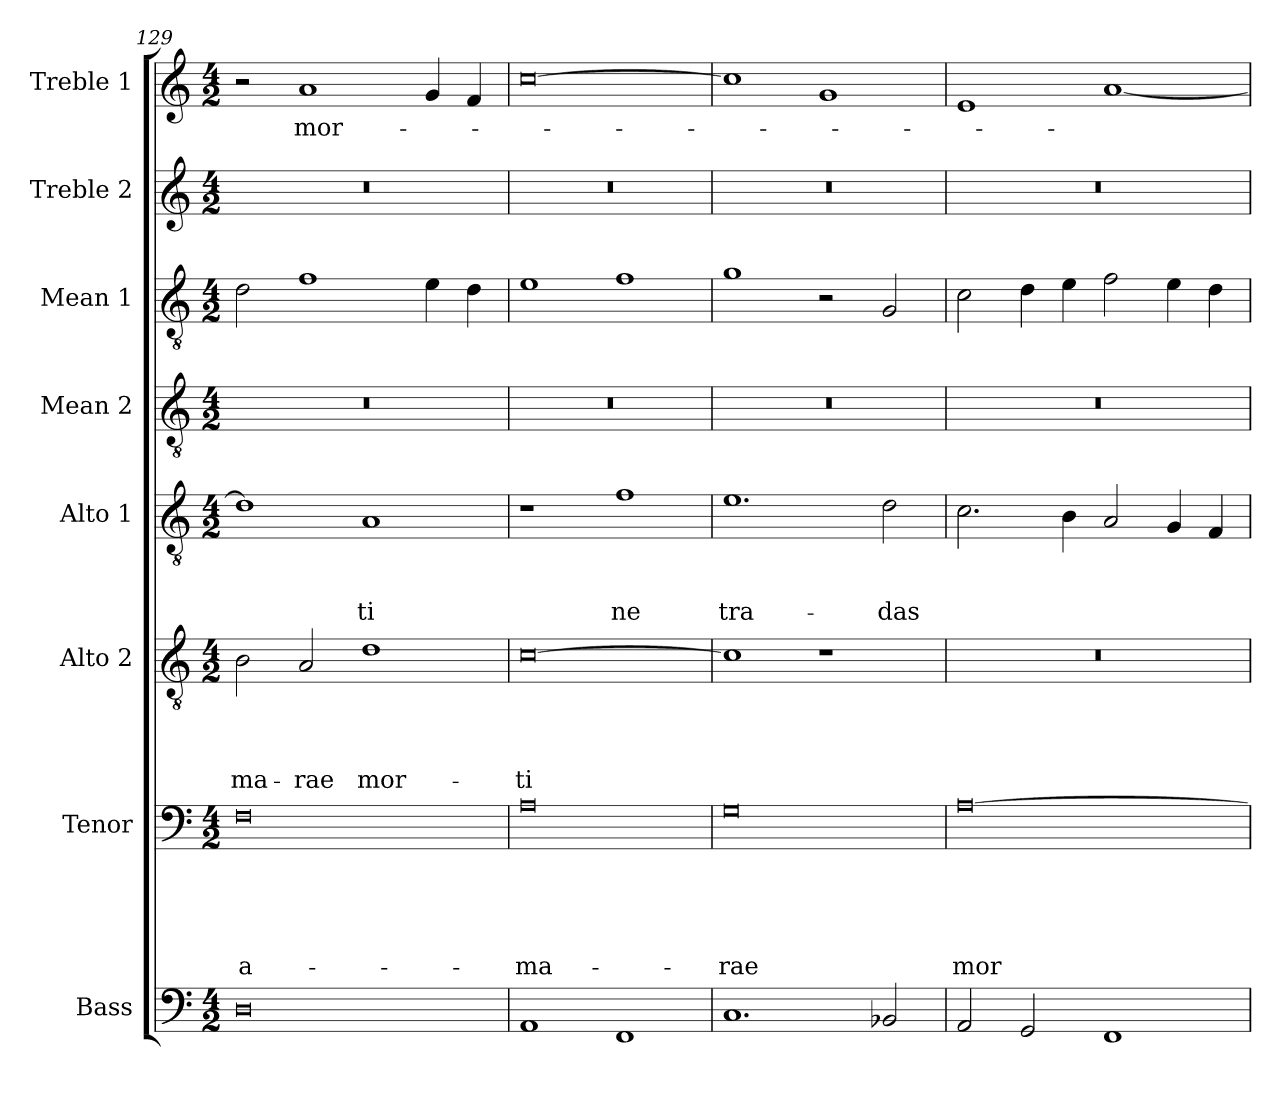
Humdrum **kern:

**kern	**kern	**text	**text	**text	**text	**text	**kern	**text	**text	**text	**text	**kern	**text	**text	**text	**kern	**kern	**kern	**kern	**text
*part8	*part7	*part7	*part7	*part7	*part7	*part7	*part6	*part6	*part6	*part6	*part6	*part5	*part5	*part5	*part5	*part4	*part3	*part2	*part1	*part1
*staff8	*staff7	*staff7	*staff7	*staff7	*staff7	*staff7	*staff6	*staff6	*staff6	*staff6	*staff6	*staff5	*staff5	*staff5	*staff5	*staff4	*staff3	*staff2	*staff1	*staff1
*I"Bass	*I"Tenor	*	*	*	*	*	*I"Alto 2	*	*	*	*	*I"Alto 1	*	*	*	*I"Mean 2	*I"Mean 1	*I"Treble 2	*I"Treble 1	*
*clefF4	*clefF4	*	*	*	*	*	*clefGv2	*	*	*	*	*clefGv2	*	*	*	*clefGv2	*clefGv2	*clefG2	*clefG2	*
*k[]	*k[]	*	*	*	*	*	*k[]	*	*	*	*	*k[]	*	*	*	*k[]	*k[]	*k[]	*k[]	*
*C:	*C:	*	*	*	*	*	*C:	*	*	*	*	*C:	*	*	*	*C:	*C:	*C:	*C:	*
*M4/2	*M4/2	*	*	*	*	*	*M4/2	*	*	*	*	*M4/2	*	*	*	*M4/2	*M4/2	*M4/2	*M4/2	*
=129	=129	=129	=129	=129	=129	=129	=129	=129	=129	=129	=129	=129	=129	=129	=129	=129	=129	=129	=129	=129
0D	0F	.	.	.	.	a-	2B\	.	.	.	-ma-	1d]	.	.	.	0r	2d\	0r	2r	.
.	.	.	.	.	.	.	2A/	.	.	.	-rae	.	.	.	.	.	1f	.	1a	mor-
.	.	.	.	.	.	.	1d	.	.	.	mor-	1A	.	.	-ti	.	.	.	.	.
.	.	.	.	.	.	.	.	.	.	.	.	.	.	.	.	.	4e\	.	4g/	.
.	.	.	.	.	.	.	.	.	.	.	.	.	.	.	.	.	4d\	.	4f/	.
!!LO:LB:g=z
=130	=130	=130	=130	=130	=130	=130	=130	=130	=130	=130	=130	=130	=130	=130	=130	=130	=130	=130	=130	=130
1AA	0A	.	.	.	.	-ma-	[0c	.	.	.	-ti	1r	.	.	.	0r	1e	0r	[0cc	.
1FF	.	.	.	.	.	.	.	.	.	.	.	1f	.	.	ne	.	1f	.	.	.
=131	=131	=131	=131	=131	=131	=131	=131	=131	=131	=131	=131	=131	=131	=131	=131	=131	=131	=131	=131	=131
1.C	0G	.	.	.	.	-rae	1c]	.	.	.	.	1.e	.	.	tra-	0r	1g	0r	1cc]	.
.	.	.	.	.	.	.	1r	.	.	.	.	.	.	.	.	.	2r	.	1g	.
2BB-X/	.	.	.	.	.	.	.	.	.	.	.	2d\	.	.	-das	.	2G/	.	.	.
=132	=132	=132	=132	=132	=132	=132	=132	=132	=132	=132	=132	=132	=132	=132	=132	=132	=132	=132	=132	=132
2AA/	[0A	.	.	.	.	mor-	0r	.	.	.	.	2.c\	.	.	.	0r	2c\	0r	1e	.
2GG/	.	.	.	.	.	.	.	.	.	.	.	.	.	.	.	.	4d\	.	.	.
.	.	.	.	.	.	.	.	.	.	.	.	4B\	.	.	.	.	4e\	.	.	.
1FF	.	.	.	.	.	.	.	.	.	.	.	2A/	.	.	.	.	2f\	.	[1a	.
.	.	.	.	.	.	.	.	.	.	.	.	4G/	.	.	.	.	4e\	.	.	.
.	.	.	.	.	.	.	.	.	.	.	.	4F/	.	.	.	.	4d\	.	.	.
=	=	=	=	=	=	=	=	=	=	=	=	=	=	=	=	=	=	=	=	=
*-	*-	*-	*-	*-	*-	*-	*-	*-	*-	*-	*-	*-	*-	*-	*-	*-	*-	*-	*-	*-
